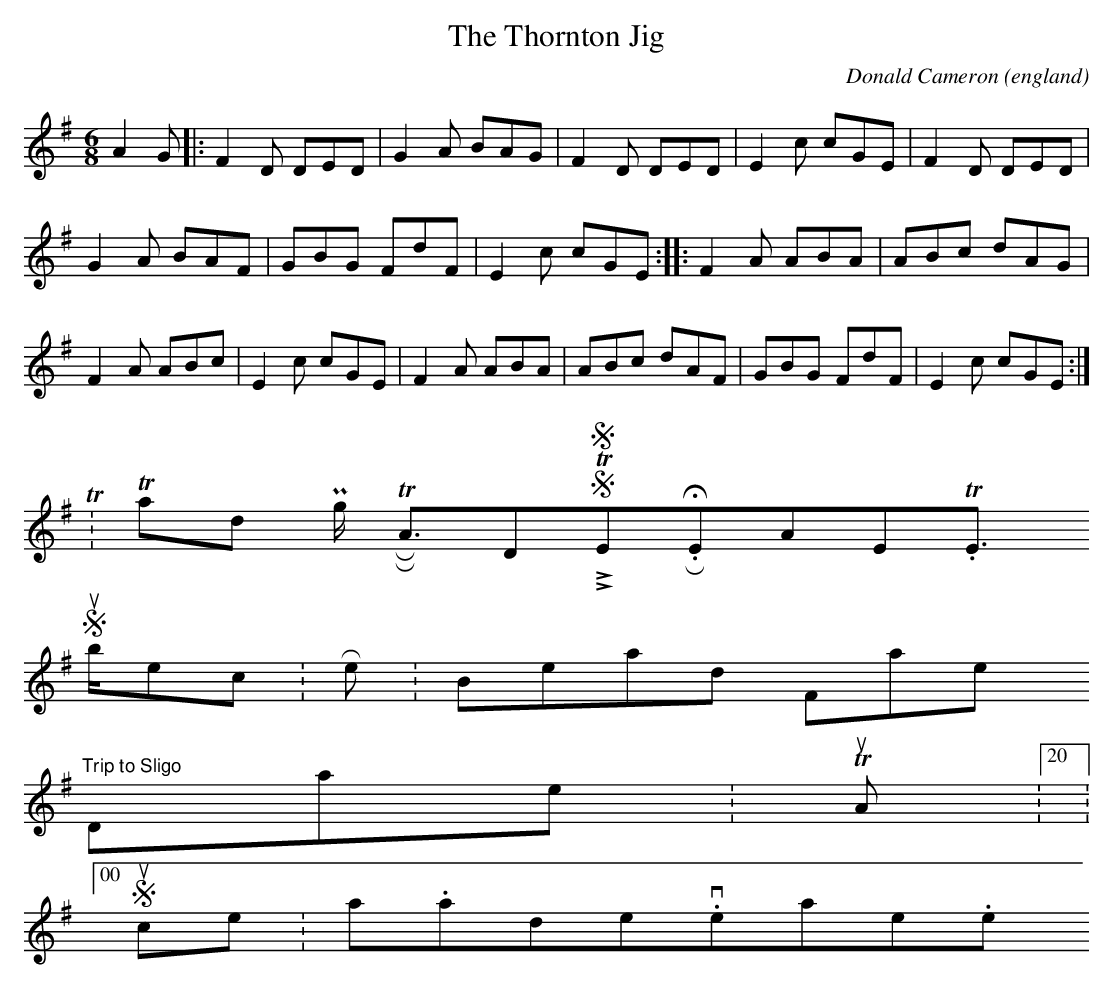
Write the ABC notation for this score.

X:1
T:The Thornton Jig
O:england
C:Donald Cameron
M:6/8
L:1/8
K:G
A2G|:F2D DED|G2A BAG|F2D DED|E2c cGE|F2D DED|
G2A BAF|GBG FdF|E2c cGE::F2A ABA|ABc dAG|
F2A ABc|E2c cGE|F2A ABA|ABc dAF|GBG FdF|E2c cGE:|]
To: IrTrad Posting <IRTRAD-L@LISTSERV.HEANET.IE>
Subject: Re: Bernard Flaherty's "Trip to Sligo"
Date: Thu, 15 Apr 1999 14:20:00
Source: mail.irtrad-l@listserv.heanet.ie
